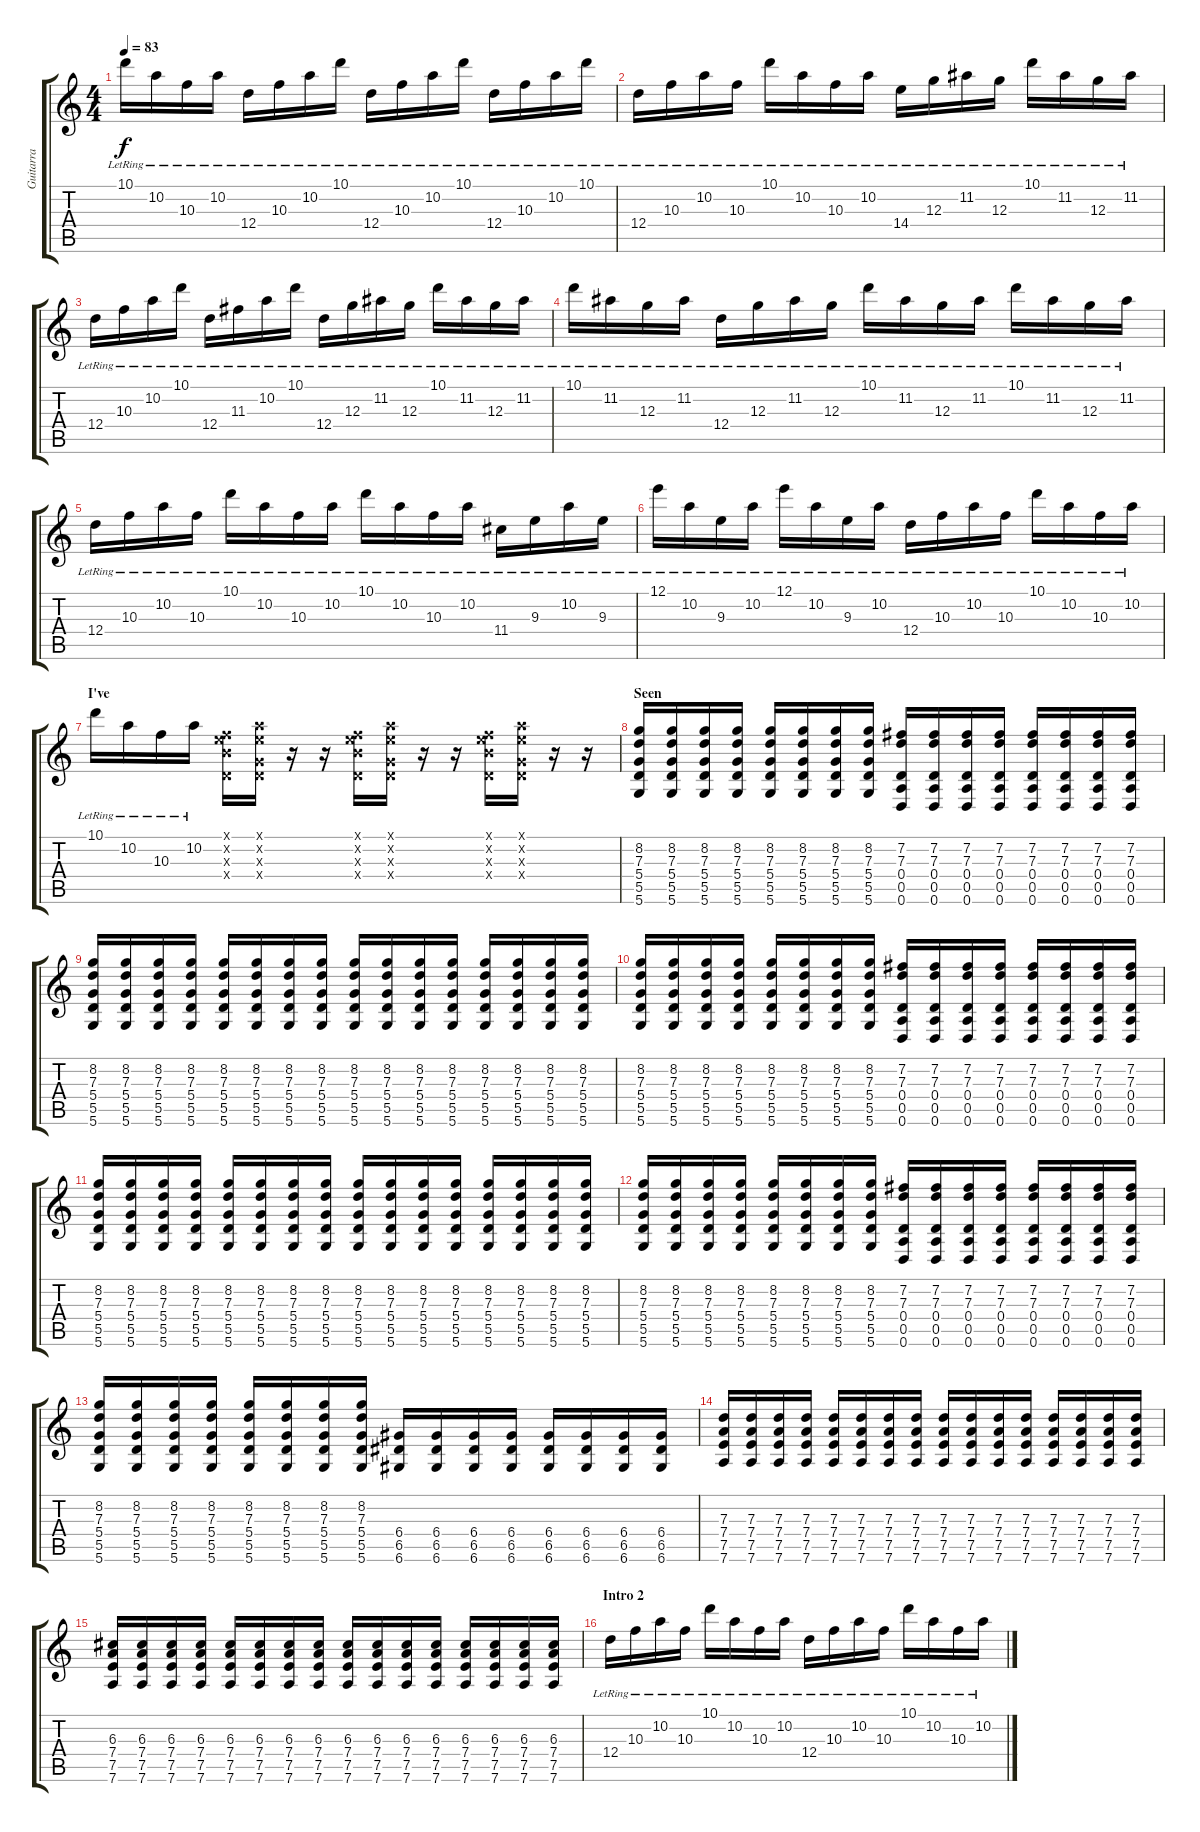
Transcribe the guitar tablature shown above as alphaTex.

\track ("Guitarra" "Guitarra") {instrument electricguitarclean}
\staff {score tabs}
\tuning (E4 B3 G3 D3 A2 D2) {hide}
\ts (4 4)
\tempo 83
\clef g2
\ks c
10.1{lr}.16{dy f} 10.2{lr}.16 10.3{lr}.16 10.2{lr}.16 12.4{lr}.16 10.3{lr}.16 10.2{lr}.16 10.1{lr}.16 12.4{lr}.16 10.3{lr}.16 10.2{lr}.16 10.1{lr}.16 12.4{lr}.16 10.3{lr}.16 10.2{lr}.16 10.1{lr}.16 |
12.4{lr}.16 10.3{lr}.16 10.2{lr}.16 10.3{lr}.16 10.1{lr}.16 10.2{lr}.16 10.3{lr}.16 10.2{lr}.16 14.4{lr}.16 12.3{lr}.16 11.2{lr}.16 12.3{lr}.16 10.1{lr}.16 11.2{lr}.16 12.3{lr}.16 11.2{lr}.16 |
12.4{lr}.16 10.3{lr}.16 10.2{lr}.16 10.1{lr}.16 12.4{lr}.16 11.3{lr}.16 10.2{lr}.16 10.1{lr}.16 12.4{lr}.16 12.3{lr}.16 11.2{lr}.16 12.3{lr}.16 10.1{lr}.16 11.2{lr}.16 12.3{lr}.16 11.2{lr}.16 |
10.1{lr}.16 11.2{lr}.16 12.3{lr}.16 11.2{lr}.16 12.4{lr}.16 12.3{lr}.16 11.2{lr}.16 12.3{lr}.16 10.1{lr}.16 11.2{lr}.16 12.3{lr}.16 11.2{lr}.16 10.1{lr}.16 11.2{lr}.16 12.3{lr}.16 11.2{lr}.16 |
12.4{lr}.16 10.3{lr}.16 10.2{lr}.16 10.3{lr}.16 10.1{lr}.16 10.2{lr}.16 10.3{lr}.16 10.2{lr}.16 10.1{lr}.16 10.2{lr}.16 10.3{lr}.16 10.2{lr}.16 11.4{lr}.16 9.3{lr}.16 10.2{lr}.16 9.3{lr}.16 |
12.1{lr}.16 10.2{lr}.16 9.3{lr}.16 10.2{lr}.16 12.1{lr}.16 10.2{lr}.16 9.3{lr}.16 10.2{lr}.16 12.4{lr}.16 10.3{lr}.16 10.2{lr}.16 10.3{lr}.16 10.1{lr}.16 10.2{lr}.16 10.3{lr}.16 10.2{lr}.16 |
\section ("" "I've")
10.1{lr}.16 10.2{lr}.16 10.3{lr}.16 10.2{lr}.16 (0.1{x} 0.2{x} 10.3{x} 0.4{x}).16{instrument distortionguitar} (0.1{x} 10.2{x} 0.3{x} 0.4{x}).16 r.16 r.16 (0.1{x} 0.2{x} 10.3{x} 0.4{x}).16 (0.1{x} 10.2{x} 0.3{x} 0.4{x}).16 r.16 r.16 (0.1{x} 0.2{x} 10.3{x} 0.4{x}).16 (0.1{x} 10.2{x} 0.3{x} 0.4{x}).16 r.16 r.16 |
\section ("" "Seen")
(8.2 7.3 5.4 5.5 5.6).16{instrument distortionguitar} (8.2 7.3 5.4 5.5 5.6).16 (8.2 7.3 5.4 5.5 5.6).16 (8.2 7.3 5.4 5.5 5.6).16 (8.2 7.3 5.4 5.5 5.6).16 (8.2 7.3 5.4 5.5 5.6).16 (8.2 7.3 5.4 5.5 5.6).16 (8.2 7.3 5.4 5.5 5.6).16 (7.2 7.3 0.4 0.5 0.6).16 (7.2 7.3 0.4 0.5 0.6).16 (7.2 7.3 0.4 0.5 0.6).16 (7.2 7.3 0.4 0.5 0.6).16 (7.2 7.3 0.4 0.5 0.6).16 (7.2 7.3 0.4 0.5 0.6).16 (7.2 7.3 0.4 0.5 0.6).16 (7.2 7.3 0.4 0.5 0.6).16 |
(8.2 7.3 5.4 5.5 5.6).16 (8.2 7.3 5.4 5.5 5.6).16 (8.2 7.3 5.4 5.5 5.6).16 (8.2 7.3 5.4 5.5 5.6).16 (8.2 7.3 5.4 5.5 5.6).16 (8.2 7.3 5.4 5.5 5.6).16 (8.2 7.3 5.4 5.5 5.6).16 (8.2 7.3 5.4 5.5 5.6).16 (8.2 7.3 5.4 5.5 5.6).16 (8.2 7.3 5.4 5.5 5.6).16 (8.2 7.3 5.4 5.5 5.6).16 (8.2 7.3 5.4 5.5 5.6).16 (8.2 7.3 5.4 5.5 5.6).16 (8.2 7.3 5.4 5.5 5.6).16 (8.2 7.3 5.4 5.5 5.6).16 (8.2 7.3 5.4 5.5 5.6).16 |
(8.2 7.3 5.4 5.5 5.6).16{instrument distortionguitar} (8.2 7.3 5.4 5.5 5.6).16 (8.2 7.3 5.4 5.5 5.6).16 (8.2 7.3 5.4 5.5 5.6).16 (8.2 7.3 5.4 5.5 5.6).16 (8.2 7.3 5.4 5.5 5.6).16 (8.2 7.3 5.4 5.5 5.6).16 (8.2 7.3 5.4 5.5 5.6).16 (7.2 7.3 0.4 0.5 0.6).16 (7.2 7.3 0.4 0.5 0.6).16 (7.2 7.3 0.4 0.5 0.6).16 (7.2 7.3 0.4 0.5 0.6).16 (7.2 7.3 0.4 0.5 0.6).16 (7.2 7.3 0.4 0.5 0.6).16 (7.2 7.3 0.4 0.5 0.6).16 (7.2 7.3 0.4 0.5 0.6).16 |
(8.2 7.3 5.4 5.5 5.6).16 (8.2 7.3 5.4 5.5 5.6).16 (8.2 7.3 5.4 5.5 5.6).16 (8.2 7.3 5.4 5.5 5.6).16 (8.2 7.3 5.4 5.5 5.6).16 (8.2 7.3 5.4 5.5 5.6).16 (8.2 7.3 5.4 5.5 5.6).16 (8.2 7.3 5.4 5.5 5.6).16 (8.2 7.3 5.4 5.5 5.6).16 (8.2 7.3 5.4 5.5 5.6).16 (8.2 7.3 5.4 5.5 5.6).16 (8.2 7.3 5.4 5.5 5.6).16 (8.2 7.3 5.4 5.5 5.6).16 (8.2 7.3 5.4 5.5 5.6).16 (8.2 7.3 5.4 5.5 5.6).16 (8.2 7.3 5.4 5.5 5.6).16 |
(8.2 7.3 5.4 5.5 5.6).16{instrument distortionguitar} (8.2 7.3 5.4 5.5 5.6).16 (8.2 7.3 5.4 5.5 5.6).16 (8.2 7.3 5.4 5.5 5.6).16 (8.2 7.3 5.4 5.5 5.6).16 (8.2 7.3 5.4 5.5 5.6).16 (8.2 7.3 5.4 5.5 5.6).16 (8.2 7.3 5.4 5.5 5.6).16 (7.2 7.3 0.4 0.5 0.6).16 (7.2 7.3 0.4 0.5 0.6).16 (7.2 7.3 0.4 0.5 0.6).16 (7.2 7.3 0.4 0.5 0.6).16 (7.2 7.3 0.4 0.5 0.6).16 (7.2 7.3 0.4 0.5 0.6).16 (7.2 7.3 0.4 0.5 0.6).16 (7.2 7.3 0.4 0.5 0.6).16 |
(8.2 7.3 5.4 5.5 5.6).16 (8.2 7.3 5.4 5.5 5.6).16 (8.2 7.3 5.4 5.5 5.6).16 (8.2 7.3 5.4 5.5 5.6).16 (8.2 7.3 5.4 5.5 5.6).16 (8.2 7.3 5.4 5.5 5.6).16 (8.2 7.3 5.4 5.5 5.6).16 (8.2 7.3 5.4 5.5 5.6).16 (6.4 6.5 6.6).16 (6.4 6.5 6.6).16 (6.4 6.5 6.6).16 (6.4 6.5 6.6).16 (6.4 6.5 6.6).16 (6.4 6.5 6.6).16 (6.4 6.5 6.6).16 (6.4 6.5 6.6).16 |
(7.3 7.4 7.5 7.6).16 (7.3 7.4 7.5 7.6).16 (7.3 7.4 7.5 7.6).16 (7.3 7.4 7.5 7.6).16 (7.3 7.4 7.5 7.6).16 (7.3 7.4 7.5 7.6).16 (7.3 7.4 7.5 7.6).16 (7.3 7.4 7.5 7.6).16 (7.3 7.4 7.5 7.6).16 (7.3 7.4 7.5 7.6).16 (7.3 7.4 7.5 7.6).16 (7.3 7.4 7.5 7.6).16 (7.3 7.4 7.5 7.6).16 (7.3 7.4 7.5 7.6).16 (7.3 7.4 7.5 7.6).16 (7.3 7.4 7.5 7.6).16 |
(6.3 7.4 7.5 7.6).16 (6.3 7.4 7.5 7.6).16 (6.3 7.4 7.5 7.6).16 (6.3 7.4 7.5 7.6).16 (6.3 7.4 7.5 7.6).16 (6.3 7.4 7.5 7.6).16 (6.3 7.4 7.5 7.6).16 (6.3 7.4 7.5 7.6).16 (6.3 7.4 7.5 7.6).16 (6.3 7.4 7.5 7.6).16 (6.3 7.4 7.5 7.6).16 (6.3 7.4 7.5 7.6).16 (6.3 7.4 7.5 7.6).16 (6.3 7.4 7.5 7.6).16 (6.3 7.4 7.5 7.6).16 (6.3 7.4 7.5 7.6).16 |
\section ("" "Intro 2")
12.4{lr}.16{instrument electricguitarclean} 10.3{lr}.16 10.2{lr}.16 10.3{lr}.16 10.1{lr}.16 10.2{lr}.16 10.3{lr}.16 10.2{lr}.16 12.4{lr}.16 10.3{lr}.16 10.2{lr}.16 10.3{lr}.16 10.1{lr}.16 10.2{lr}.16 10.3{lr}.16 10.2{lr}.16
